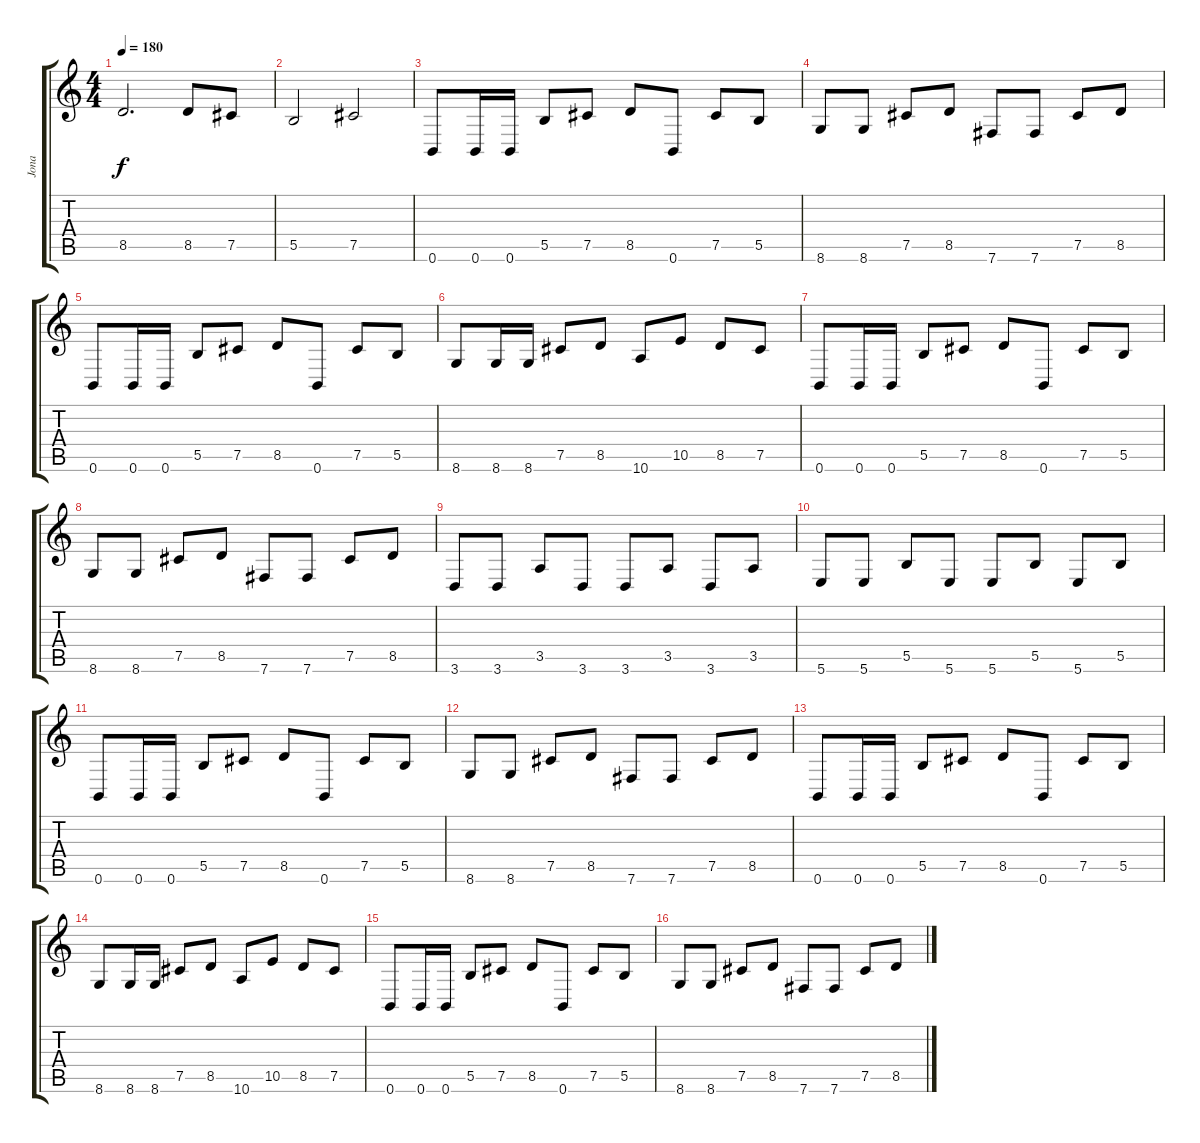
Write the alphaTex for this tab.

\track ("Jona" "Jona") {instrument distortionguitar}
\staff {score tabs}
\tuning (Db4 Ab3 E3 B2 Gb2 B1) {hide}
\ts (4 4)
\tempo 180
\clef g2
\ks c
8.5.2{d dy f} 8.5.8 7.5.8 |
5.5.2 7.5.2 |
0.6.8 0.6.16 0.6.16 5.5.8 7.5.8 8.5.8 0.6.8 7.5.8 5.5.8 |
8.6.8 8.6.8 7.5.8 8.5.8 7.6.8 7.6.8 7.5.8 8.5.8 |
0.6.8 0.6.16 0.6.16 5.5.8 7.5.8 8.5.8 0.6.8 7.5.8 5.5.8 |
8.6.8 8.6.16 8.6.16 7.5.8 8.5.8 10.6.8 10.5.8 8.5.8 7.5.8 |
0.6.8 0.6.16 0.6.16 5.5.8 7.5.8 8.5.8 0.6.8 7.5.8 5.5.8 |
8.6.8 8.6.8 7.5.8 8.5.8 7.6.8 7.6.8 7.5.8 8.5.8 |
3.6.8 3.6.8 3.5.8 3.6.8 3.6.8 3.5.8 3.6.8 3.5.8 |
5.6.8 5.6.8 5.5.8 5.6.8 5.6.8 5.5.8 5.6.8 5.5.8 |
0.6.8 0.6.16 0.6.16 5.5.8 7.5.8 8.5.8 0.6.8 7.5.8 5.5.8 |
8.6.8 8.6.8 7.5.8 8.5.8 7.6.8 7.6.8 7.5.8 8.5.8 |
0.6.8 0.6.16 0.6.16 5.5.8 7.5.8 8.5.8 0.6.8 7.5.8 5.5.8 |
8.6.8 8.6.16 8.6.16 7.5.8 8.5.8 10.6.8 10.5.8 8.5.8 7.5.8 |
0.6.8 0.6.16 0.6.16 5.5.8 7.5.8 8.5.8 0.6.8 7.5.8 5.5.8 |
8.6.8 8.6.8 7.5.8 8.5.8 7.6.8 7.6.8 7.5.8 8.5.8
